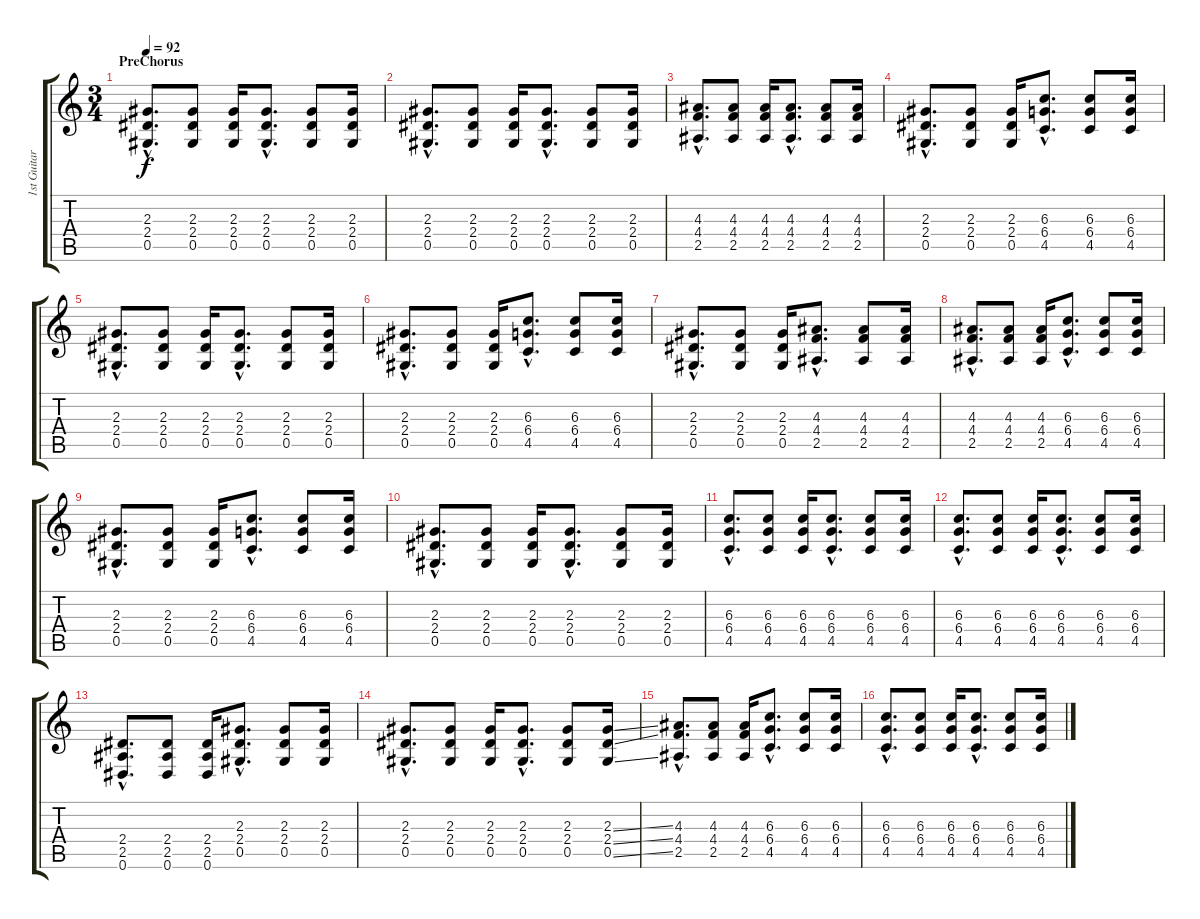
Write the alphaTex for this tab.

\track ("1st Guitar" "1st Guitar") {instrument overdrivenguitar}
\staff {score tabs}
\tuning (Eb4 Bb3 Gb3 Db3 Ab2 Eb2) {hide}
\ts (3 4)
\section ("" "PreChorus")
\tempo 92
\clef g2
\ks c
(2.3{hac} 2.4{hac} 0.5{hac}).8{d dy f} (2.3 2.4 0.5).8 (2.3 2.4 0.5).16 (2.3{hac} 2.4{hac} 0.5{hac}).8{d} (2.3 2.4 0.5).8 (2.3 2.4 0.5).16 |
(2.3{hac} 2.4{hac} 0.5{hac}).8{d} (2.3 2.4 0.5).8 (2.3 2.4 0.5).16 (2.3{hac} 2.4{hac} 0.5{hac}).8{d} (2.3 2.4 0.5).8 (2.3 2.4 0.5).16 |
(4.3{hac} 4.4{hac} 2.5{hac}).8{d} (4.3 4.4 2.5).8 (4.3 4.4 2.5).16 (4.3{hac} 4.4{hac} 2.5{hac}).8{d} (4.3 4.4 2.5).8 (4.3 4.4 2.5).16 |
(2.3{hac} 2.4{hac} 0.5{hac}).8{d} (2.3 2.4 0.5).8 (2.3 2.4 0.5).16 (6.3{hac} 6.4{hac} 4.5{hac}).8{d} (6.3 6.4 4.5).8 (6.3 6.4 4.5).16 |
(2.3{hac} 2.4{hac} 0.5{hac}).8{d} (2.3 2.4 0.5).8 (2.3 2.4 0.5).16 (2.3{hac} 2.4{hac} 0.5{hac}).8{d} (2.3 2.4 0.5).8 (2.3 2.4 0.5).16 |
(2.3{hac} 2.4{hac} 0.5{hac}).8{d} (2.3 2.4 0.5).8 (2.3 2.4 0.5).16 (6.3{hac} 6.4{hac} 4.5{hac}).8{d} (6.3 6.4 4.5).8 (6.3 6.4 4.5).16 |
(2.3{hac} 2.4{hac} 0.5{hac}).8{d} (2.3 2.4 0.5).8 (2.3 2.4 0.5).16 (4.3{hac} 4.4{hac} 2.5{hac}).8{d} (4.3 4.4 2.5).8 (4.3 4.4 2.5).16 |
(4.3{hac} 4.4{hac} 2.5{hac}).8{d} (4.3 4.4 2.5).8 (4.3 4.4 2.5).16 (6.3{hac} 6.4{hac} 4.5{hac}).8{d} (6.3 6.4 4.5).8 (6.3 6.4 4.5).16 |
(2.3{hac} 2.4{hac} 0.5{hac}).8{d} (2.3 2.4 0.5).8 (2.3 2.4 0.5).16 (6.3{hac} 6.4{hac} 4.5{hac}).8{d} (6.3 6.4 4.5).8 (6.3 6.4 4.5).16 |
(2.3{hac} 2.4{hac} 0.5{hac}).8{d} (2.3 2.4 0.5).8 (2.3 2.4 0.5).16 (2.3{hac} 2.4{hac} 0.5{hac}).8{d} (2.3 2.4 0.5).8 (2.3 2.4 0.5).16 |
(6.3{hac} 6.4{hac} 4.5{hac}).8{d} (6.3 6.4 4.5).8 (6.3 6.4 4.5).16 (6.3{hac} 6.4{hac} 4.5{hac}).8{d} (6.3 6.4 4.5).8 (6.3 6.4 4.5).16 |
(6.3{hac} 6.4{hac} 4.5{hac}).8{d} (6.3 6.4 4.5).8 (6.3 6.4 4.5).16 (6.3{hac} 6.4{hac} 4.5{hac}).8{d} (6.3 6.4 4.5).8 (6.3 6.4 4.5).16 |
(2.4{hac} 2.5{hac} 0.6{hac}).8{d} (2.4 2.5 0.6).8 (2.4 2.5 0.6).16 (2.3{hac} 2.4{hac} 0.5{hac}).8{d} (2.3 2.4 0.5).8 (2.3 2.4 0.5).16 |
(2.3{hac} 2.4{hac} 0.5{hac}).8{d} (2.3 2.4 0.5).8 (2.3 2.4 0.5).16 (2.3{hac} 2.4{hac} 0.5{hac}).8{d} (2.3 2.4 0.5).8 (2.3{ss} 2.4{ss} 0.5{ss}).16 |
(4.3{hac} 4.4{hac} 2.5{hac}).8{d} (4.3 4.4 2.5).8 (4.3 4.4 2.5).16 (6.3{hac} 6.4{hac} 4.5{hac}).8{d} (6.3 6.4 4.5).8 (6.3 6.4 4.5).16 |
(6.3{hac} 6.4{hac} 4.5{hac}).8{d} (6.3 6.4 4.5).8 (6.3 6.4 4.5).16 (6.3{hac} 6.4{hac} 4.5{hac}).8{d} (6.3 6.4 4.5).8 (6.3 6.4 4.5).16
